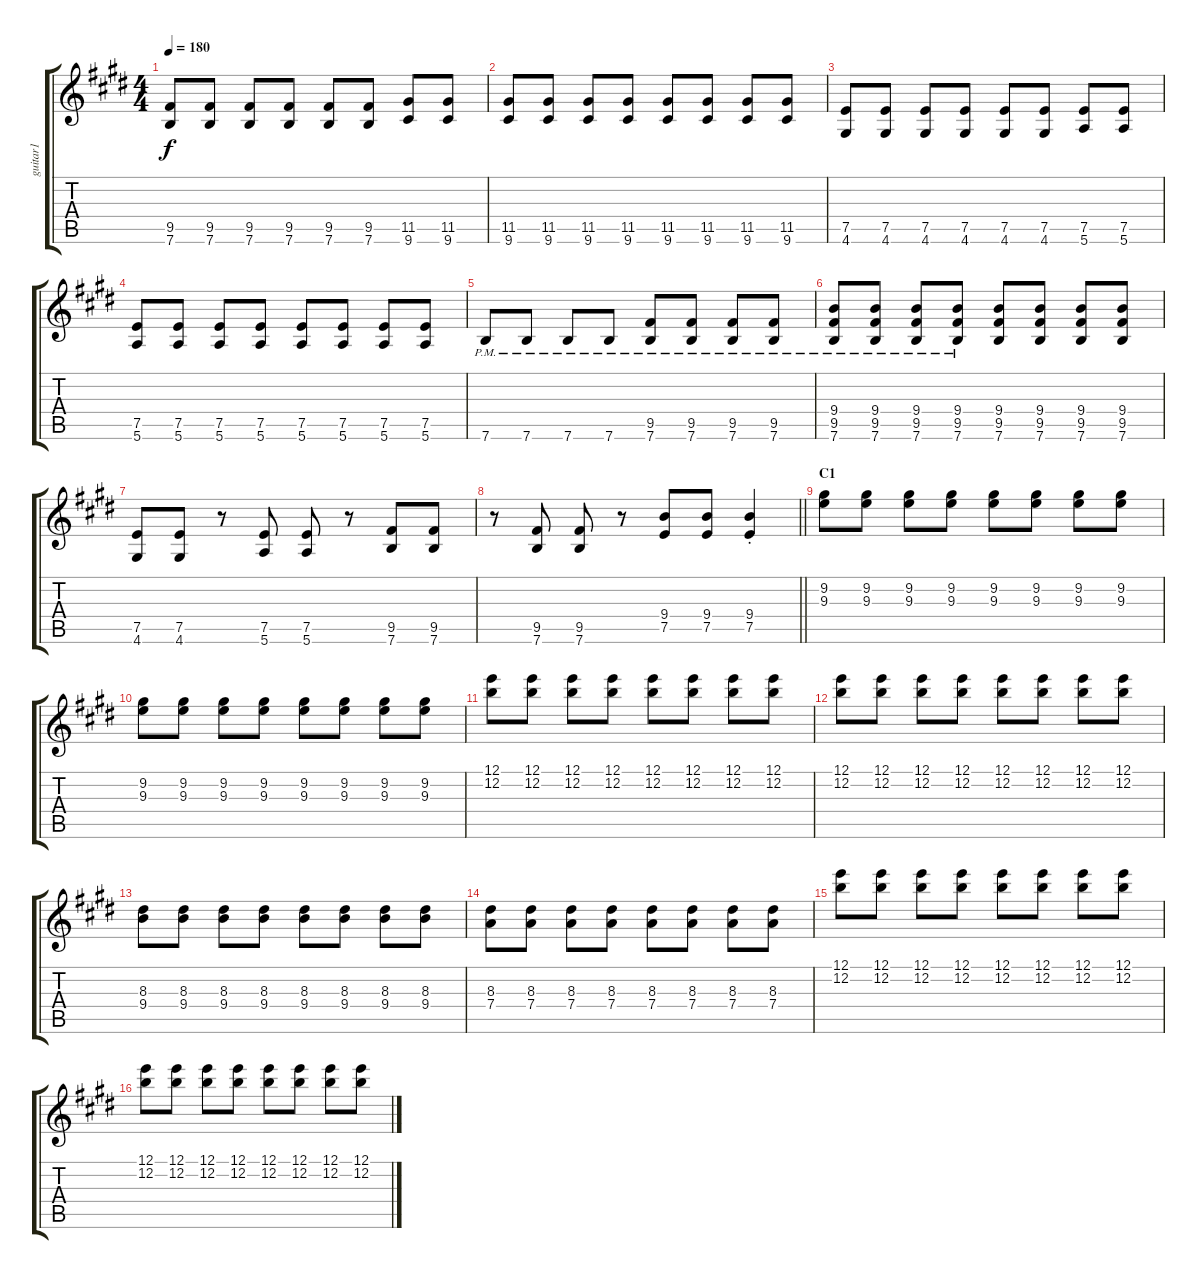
\track ("guitar1" "guitar1") {instrument distortionguitar}
\staff {score tabs}
\tuning (E4 B3 G3 D3 A2 E2) {hide}
\ts (4 4)
\tempo 180
\clef g2
\ks e
(9.5 7.6).8{dy f} (9.5 7.6).8 (9.5 7.6).8 (9.5 7.6).8 (9.5 7.6).8 (9.5 7.6).8 (11.5 9.6).8 (11.5 9.6).8 |
(11.5 9.6).8 (11.5 9.6).8 (11.5 9.6).8 (11.5 9.6).8 (11.5 9.6).8 (11.5 9.6).8 (11.5 9.6).8 (11.5 9.6).8 |
(7.5 4.6).8 (7.5 4.6).8 (7.5 4.6).8 (7.5 4.6).8 (7.5 4.6).8 (7.5 4.6).8 (7.5 5.6).8 (7.5 5.6).8 |
(7.5 5.6).8 (7.5 5.6).8 (7.5 5.6).8 (7.5 5.6).8 (7.5 5.6).8 (7.5 5.6).8 (7.5 5.6).8 (7.5 5.6).8 |
7.6{pm}.8 7.6{pm}.8 7.6{pm}.8 7.6{pm}.8 (9.5{pm} 7.6{pm}).8 (9.5{pm} 7.6{pm}).8 (9.5{pm} 7.6{pm}).8 (9.5{pm} 7.6{pm}).8 |
(9.4{pm} 9.5{pm} 7.6{pm}).8 (9.4{pm} 9.5{pm} 7.6{pm}).8 (9.4{pm} 9.5{pm} 7.6{pm}).8 (9.4{pm} 9.5{pm} 7.6{pm}).8 (9.4 9.5 7.6).8 (9.4 9.5 7.6).8 (9.4 9.5 7.6).8 (9.4 9.5 7.6).8 |
(7.5 4.6).8 (7.5 4.6).8 r.8 (7.5 5.6).8 (7.5 5.6).8 r.8 (9.5 7.6).8 (9.5 7.6).8 |
\barLineRight lightlight
r.8 (9.5 7.6).8 (9.5 7.6).8 r.8 (9.4 7.5).8 (9.4 7.5).8 (9.4{st} 7.5{st}).4 |
\section ("" "C1")
(9.2 9.3).8 (9.2 9.3).8 (9.2 9.3).8 (9.2 9.3).8 (9.2 9.3).8 (9.2 9.3).8 (9.2 9.3).8 (9.2 9.3).8 |
(9.2 9.3).8 (9.2 9.3).8 (9.2 9.3).8 (9.2 9.3).8 (9.2 9.3).8 (9.2 9.3).8 (9.2 9.3).8 (9.2 9.3).8 |
(12.1 12.2).8 (12.1 12.2).8 (12.1 12.2).8 (12.1 12.2).8 (12.1 12.2).8 (12.1 12.2).8 (12.1 12.2).8 (12.1 12.2).8 |
(12.1 12.2).8 (12.1 12.2).8 (12.1 12.2).8 (12.1 12.2).8 (12.1 12.2).8 (12.1 12.2).8 (12.1 12.2).8 (12.1 12.2).8 |
(8.3 9.4).8 (8.3 9.4).8 (8.3 9.4).8 (8.3 9.4).8 (8.3 9.4).8 (8.3 9.4).8 (8.3 9.4).8 (8.3 9.4).8 |
(8.3 7.4).8 (8.3 7.4).8 (8.3 7.4).8 (8.3 7.4).8 (8.3 7.4).8 (8.3 7.4).8 (8.3 7.4).8 (8.3 7.4).8 |
(12.1 12.2).8 (12.1 12.2).8 (12.1 12.2).8 (12.1 12.2).8 (12.1 12.2).8 (12.1 12.2).8 (12.1 12.2).8 (12.1 12.2).8 |
(12.1 12.2).8 (12.1 12.2).8 (12.1 12.2).8 (12.1 12.2).8 (12.1 12.2).8 (12.1 12.2).8 (12.1 12.2).8 (12.1 12.2).8
